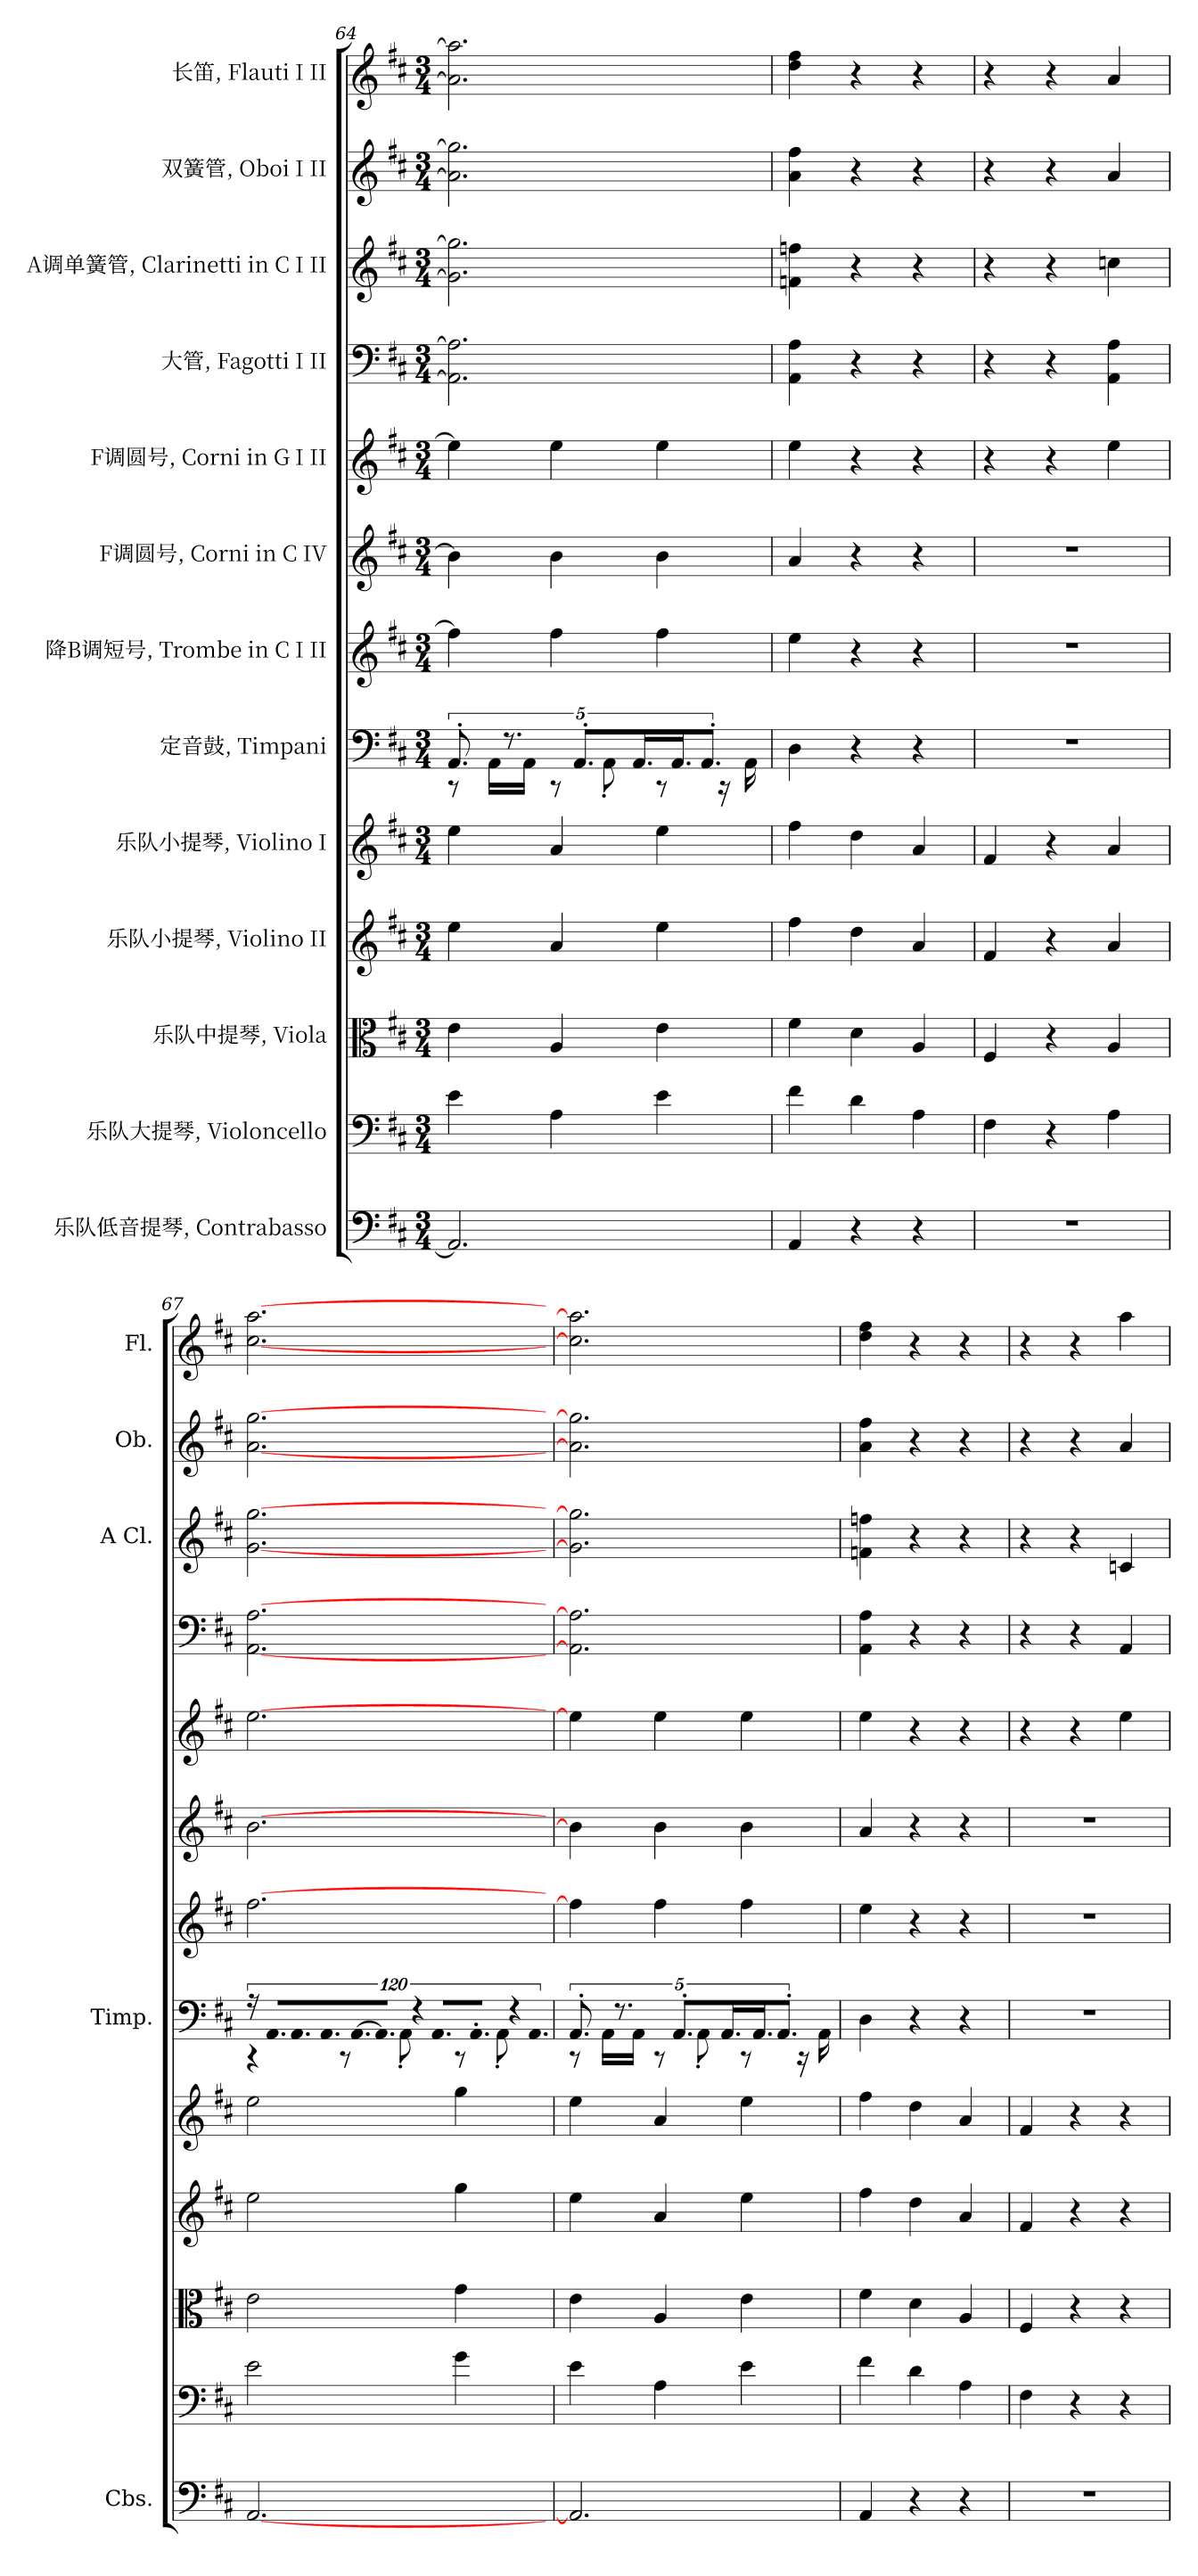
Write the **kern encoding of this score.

**kern	**kern	**kern	**kern	**kern	**kern	**kern	**kern	**kern	**kern	**kern	**kern	**kern
*part13	*part12	*part11	*part10	*part9	*part8	*part7	*part6	*part5	*part4	*part3	*part2	*part1
*staff13	*staff12	*staff11	*staff10	*staff9	*staff8	*staff7	*staff6	*staff5	*staff4	*staff3	*staff2	*staff1
*I"乐队低音提琴, Contrabasso	*I"乐队大提琴, Violoncello	*I"乐队中提琴, Viola	*I"乐队小提琴, Violino II	*I"乐队小提琴, Violino I	*I"定音鼓, Timpani	*I"降B调短号, Trombe in C I II	*I"F调圆号, Corni in C IV	*I"F调圆号, Corni in G I II	*I"大管, Fagotti I II	*I"A调单簧管, Clarinetti in C I II	*I"双簧管, Oboi I II	*I"长笛, Flauti I II
*I'Cbs.	*	*	*	*	*I'Timp.	*	*	*	*	*I'A Cl.	*I'Ob.	*I'Fl.
*clefF4	*clefF4	*clefC3	*clefG2	*clefG2	*clefF4	*clefG2	*clefG2	*clefG2	*clefF4	*clefG2	*clefG2	*clefG2
*ITrd7c12	*	*	*	*	*	*ITrd1c2	*ITrd4c7	*ITrd4c7	*	*ITrd2c3	*	*
*k[f#c#]	*k[f#c#]	*k[f#c#]	*k[f#c#]	*k[f#c#]	*k[f#c#]	*k[]	*k[f#]	*k[f#]	*k[f#c#]	*k[f#c#g#d#a#]	*k[f#c#]	*k[f#c#]
*M3/4	*M3/4	*M3/4	*M3/4	*M3/4	*M3/4	*M3/4	*M3/4	*M3/4	*M3/4	*M3/4	*M3/4	*M3/4
*MM350	*MM350	*MM350	*MM350	*MM350	*MM350	*MM350	*MM350	*MM350	*MM350	*MM350	*MM350	*MM350
=64	=64	=64	=64	=64	=64	=64	=64	=64	=64	=64	=64	=64
*	*	*	*	*	*^	*	*	*	*	*	*	*
2.AAA/]	4e\	4e\	4ee\	4ee\	10.AA'/	8r	4ee\]	4e\]	4a\]	2.AA\] 2.A\]	2.e\] 2.ee\]	2.a\] 2.gg\]	2.a\] 2.aa\]
.	.	.	.	.	.	16AA\LL	.	.	.	.	.	.	.
.	.	.	.	.	10.r	.	.	.	.	.	.	.	.
.	.	.	.	.	.	16AA\JJ	.	.	.	.	.	.	.
.	4A\	4A/	4a/	4a/	.	8r	4ee\	4e\	4a\	.	.	.	.
.	.	.	.	.	10.AA'/L	.	.	.	.	.	.	.	.
.	.	.	.	.	.	8AA'\	.	.	.	.	.	.	.
.	.	.	.	.	20.AA/L	.	.	.	.	.	.	.	.
.	4e\	4e\	4ee\	4ee\	.	8r	4ee\	4e\	4a\	.	.	.	.
.	.	.	.	.	20.AA/J	.	.	.	.	.	.	.	.
.	.	.	.	.	10.AA'/J	.	.	.	.	.	.	.	.
.	.	.	.	.	.	16r	.	.	.	.	.	.	.
.	.	.	.	.	.	16AA\	.	.	.	.	.	.	.
*	*	*	*	*	*v	*v	*	*	*	*	*	*	*
=65	=65	=65	=65	=65	=65	=65	=65	=65	=65	=65	=65	=65
*	*	*	*	*	*	*	*	*	*	*	*	*MM350
4AAA/	4f#\	4f#\	4ff#\	4ff#\	4D\	4dd\	4d/	4a\	4AA\ 4A\	4dn\ 4ddn\	4a\ 4ff#\	4dd\ 4ff#\
4r	4d\	4d\	4dd\	4dd\	4r	4r	4r	4r	4r	4r	4r	4r
*	*	*	*	*	*	*	*	*	*	*	*	*MM318
4r	4A\	4A/	4a/	4a/	4r	4r	4r	4r	4r	4r	4r	4r
!!LO:PB:g=z
=66	=66	=66	=66	=66	=66	=66	=66	=66	=66	=66	=66	=66
*	*	*	*	*	*	*	*	*	*	*	*	*MM350
2.r	4F#\	4F#/	4f#/	4f#/	2.r	2.r	2.r	4r	4r	4r	4r	4r
.	4r	4r	4r	4r	.	.	.	4r	4r	4r	4r	4r
*	*	*	*	*	*	*	*	*	*	*	*	*MM318
.	4A\	4A/	4a/	4a/	.	.	.	4a\	4AA\ 4A\	4an\	4a/	4a/
=67	=67	=67	=67	=67	=67	=67	=67	=67	=67	=67	=67	=67
*	*	*	*	*	*	*	*	*	*	*	*	*MM350
!	!	!	!	!	!LO:N:vis=32.	!	!	!	!	!	!	!
*	*	*	*	*	*^	*	*	*	*	*	*	*
[2.AAA/	2e\	2e\	2ee\	2ee\	1920%103r	4r	[2.ee\	[2.e\	[2.a\	[2.AA\ [2.A\	[2.e\ [2.ee\	[2.a\ [2.gg\	[2.cc#\ [2.aa\
!	!	!	!	!	!LO:N:vis=32.	!	!	!	!	!	!	!	!
.	.	.	.	.	1920%103AA/KLL	.	.	.	.	.	.	.	.
!	!	!	!	!	!LO:N:vis=16.	!	!	!	!	!	!	!	!
.	.	.	.	.	960%103AA/	.	.	.	.	.	.	.	.
!	!	!	!	!	!LO:N:vis=32.	!	!	!	!	!	!	!	!
.	.	.	.	.	1920%103AA/L	.	.	.	.	.	.	.	.
.	.	.	.	.	.	8r	.	.	.	.	.	.	.
!	!	!	!	!	!LO:N:vis=32.	!	!	!	!	!	!	!	!
.	.	.	.	.	[1920%103AA/	.	.	.	.	.	.	.	.
!	!	!	!	!	!LO:N:vis=32.	!	!	!	!	!	!	!	!
.	.	.	.	.	1920%103AA/JJJ]	.	.	.	.	.	.	.	.
.	.	.	.	.	.	8AA'\	.	.	.	.	.	.	.
!	!	!	!	!	!LO:N:vis=32.	!	!	!	!	!	!	!	!
.	.	.	.	.	1920%103r	.	.	.	.	.	.	.	.
!	!	!	!	!	!LO:N:vis=16.	!	!	!	!	!	!	!	!
.	.	.	.	.	960%103AA/LL	.	.	.	.	.	.	.	.
.	4g\	4g\	4gg\	4gg\	.	8r	.	.	.	.	.	.	.
!	!	!	!	!	!LO:N:vis=16.	!	!	!	!	!	!	!	!
.	.	.	.	.	960%103AA'/JJ	.	.	.	.	.	.	.	.
.	.	.	.	.	.	8AA'\	.	.	.	.	.	.	.
!	!	!	!	!	!LO:N:vis=32.	!	!	!	!	!	!	!	!
.	.	.	.	.	1920%103r	.	.	.	.	.	.	.	.
!	!	!	!	!	!LO:N:vis=32.	!	!	!	!	!	!	!	!
.	.	.	.	.	1920%103AA/	.	.	.	.	.	.	.	.
960ryy	960ryy	960ryy	960ryy	960ryy	.	960ryy	960ryy	960ryy	960ryy	960ryy	960ryy	960ryy	960ryy
=68	=68	=68	=68	=68	=68	=68	=68	=68	=68	=68	=68	=68	=68
*	*	*	*	*	*	*	*	*	*	*	*	*	*MM350
2.AAA/]	4e\	4e\	4ee\	4ee\	10.AA'/	8r	4ee\]	4e\]	4a\]	2.AA\] 2.A\]	2.e\] 2.ee\]	2.a\] 2.gg\]	2.cc#\] 2.aa\]
.	.	.	.	.	.	16AA\LL	.	.	.	.	.	.	.
.	.	.	.	.	10.r	.	.	.	.	.	.	.	.
.	.	.	.	.	.	16AA\JJ	.	.	.	.	.	.	.
.	4A\	4A/	4a/	4a/	.	8r	4ee\	4e\	4a\	.	.	.	.
.	.	.	.	.	10.AA'/L	.	.	.	.	.	.	.	.
.	.	.	.	.	.	8AA'\	.	.	.	.	.	.	.
.	.	.	.	.	20.AA/L	.	.	.	.	.	.	.	.
.	4e\	4e\	4ee\	4ee\	.	8r	4ee\	4e\	4a\	.	.	.	.
.	.	.	.	.	20.AA/J	.	.	.	.	.	.	.	.
.	.	.	.	.	10.AA'/J	.	.	.	.	.	.	.	.
.	.	.	.	.	.	16r	.	.	.	.	.	.	.
.	.	.	.	.	.	16AA\	.	.	.	.	.	.	.
*	*	*	*	*	*v	*v	*	*	*	*	*	*	*
!!LO:PB:g=z
=69	=69	=69	=69	=69	=69	=69	=69	=69	=69	=69	=69	=69
*	*	*	*	*	*	*	*	*	*	*	*	*MM350
4AAA/	4f#\	4f#\	4ff#\	4ff#\	4D\	4dd\	4d/	4a\	4AA\ 4A\	4dn\ 4ddn\	4a\ 4ff#\	4dd\ 4ff#\
4r	4d\	4d\	4dd\	4dd\	4r	4r	4r	4r	4r	4r	4r	4r
*	*	*	*	*	*	*	*	*	*	*	*	*MM318
4r	4A\	4A/	4a/	4a/	4r	4r	4r	4r	4r	4r	4r	4r
=70	=70	=70	=70	=70	=70	=70	=70	=70	=70	=70	=70	=70
*	*	*	*	*	*	*	*	*	*	*	*	*MM300
2.r	4F#\	4F#/	4f#/	4f#/	2.r	2.r	2.r	4r	4r	4r	4r	4r
.	4r	4r	4r	4r	.	.	.	4r	4r	4r	4r	4r
*	*	*	*	*	*	*	*	*	*	*	*	*MM318
.	4r	4r	4r	4r	.	.	.	4a\	4AA/	4An/	4a/	4aa\
=	=	=	=	=	=	=	=	=	=	=	=	=
*-	*-	*-	*-	*-	*-	*-	*-	*-	*-	*-	*-	*-
